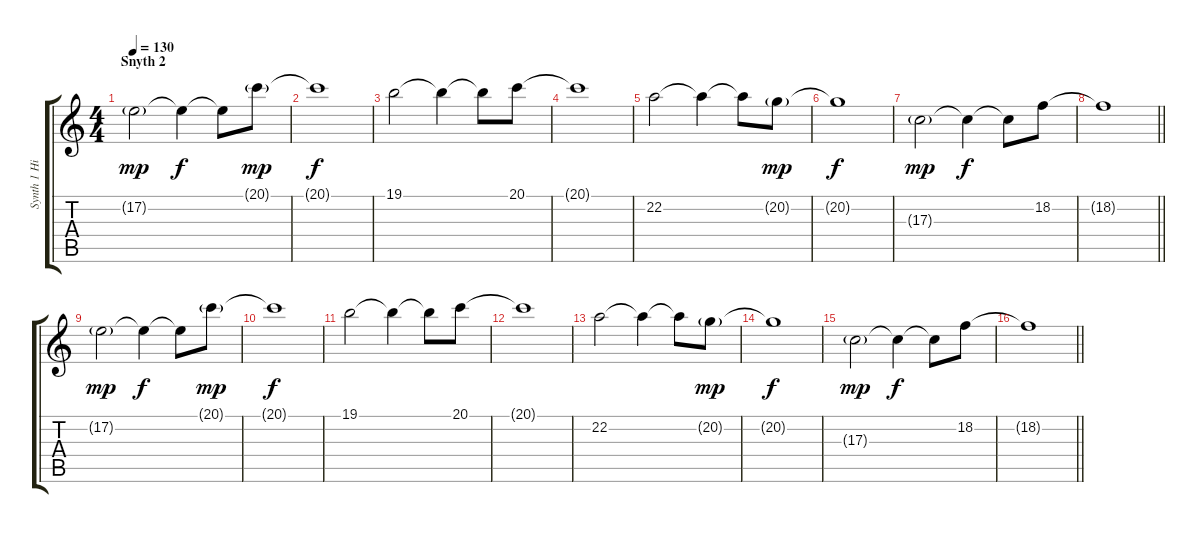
\track ("Synth 1 Higher Octave" "Synth 1 Hi") {instrument fx7echoes}
\staff {score tabs}
\tuning (E4 B3 G3 D3 A2 E2) {hide}
\ts (4 4)
\section ("" "Snyth 2")
\tempo 130
\clef g2
\ks c
17.2{g}.2{dy mp} 17.2{t}.4{dy f} 17.2{t}.8 20.1{g}.8{dy mp} |
20.1{t}.1{dy f} |
19.1.2 19.1{t}.4 19.1{t}.8 20.1.8 |
20.1{t}.1 |
22.2.2 22.2{t}.4 22.2{t}.8 20.2{g}.8{dy mp} |
20.2{t}.1{dy f} |
17.3{g}.2{dy mp} 17.3{t}.4{dy f} 17.3{t}.8 18.2.8 |
\barLineRight lightlight
18.2{t}.1 |
17.2{g}.2{dy mp} 17.2{t}.4{dy f} 17.2{t}.8 20.1{g}.8{dy mp} |
20.1{t}.1{dy f} |
19.1.2 19.1{t}.4 19.1{t}.8 20.1.8 |
20.1{t}.1 |
22.2.2 22.2{t}.4 22.2{t}.8 20.2{g}.8{dy mp} |
20.2{t}.1{dy f} |
17.3{g}.2{dy mp} 17.3{t}.4{dy f} 17.3{t}.8 18.2.8 |
\barLineRight lightlight
18.2{t}.1
